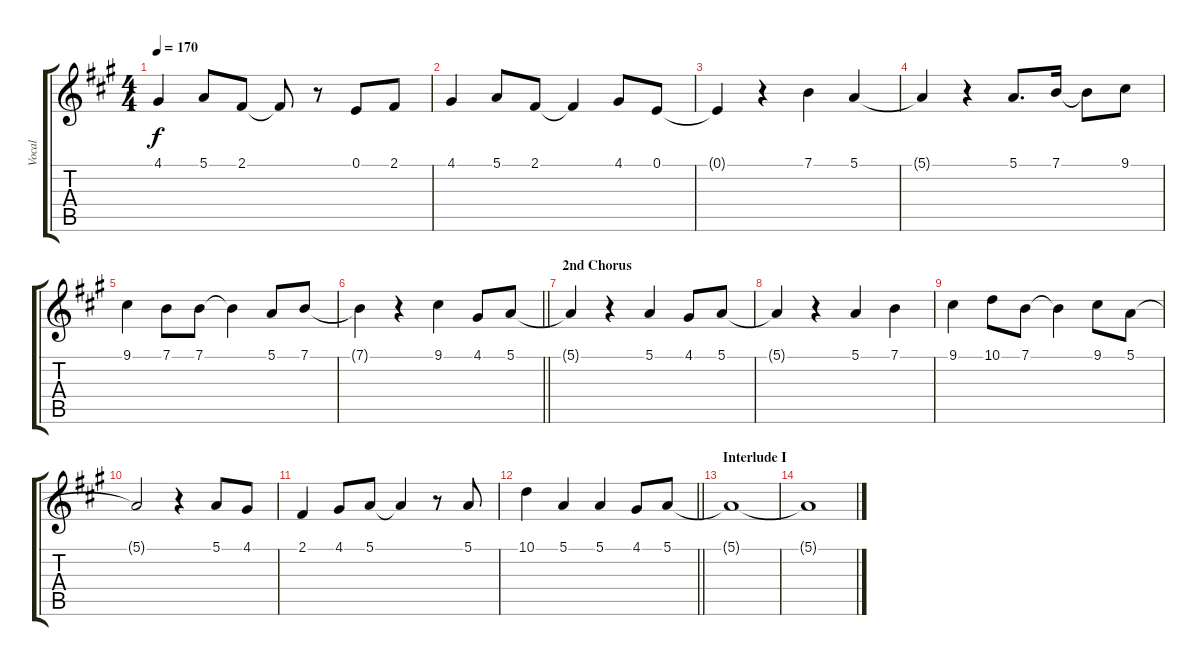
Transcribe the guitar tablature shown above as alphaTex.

\track ("Vocal" "Vocal") {instrument flute}
\staff {score tabs}
\tuning (E4 B3 G3 D3 A2 E2) {hide}
\ts (4 4)
\tempo 170
\clef g2
\ks a
4.1.4{dy f} 5.1.8 2.1.8 2.1{t}.8 r.8 0.1.8 2.1.8 |
4.1.4 5.1.8 2.1.8 2.1{t}.4 4.1.8 0.1.8 |
0.1{t}.4 r.4 7.1.4 5.1.4 |
5.1{t}.4 r.4 5.1.8{d} 7.1.16 7.1{t}.8 9.1.8 |
9.1.4 7.1.8 7.1.8 7.1{t}.4 5.1.8 7.1.8 |
\barLineRight lightlight
7.1{t}.4 r.4 9.1.4 4.1.8 5.1.8 |
\section ("" "2nd Chorus")
5.1{t}.4 r.4 5.1.4 4.1.8 5.1.8 |
5.1{t}.4 r.4 5.1.4 7.1.4 |
9.1.4 10.1.8 7.1.8 7.1{t}.4 9.1.8 5.1.8 |
5.1{t}.2 r.4 5.1.8 4.1.8 |
2.1.4 4.1.8 5.1.8 5.1{t}.4 r.8 5.1.8 |
\barLineRight lightlight
10.1.4 5.1.4 5.1.4 4.1.8 5.1.8 |
\section ("" "Interlude I")
5.1{t}.1 |
5.1{t}.1
